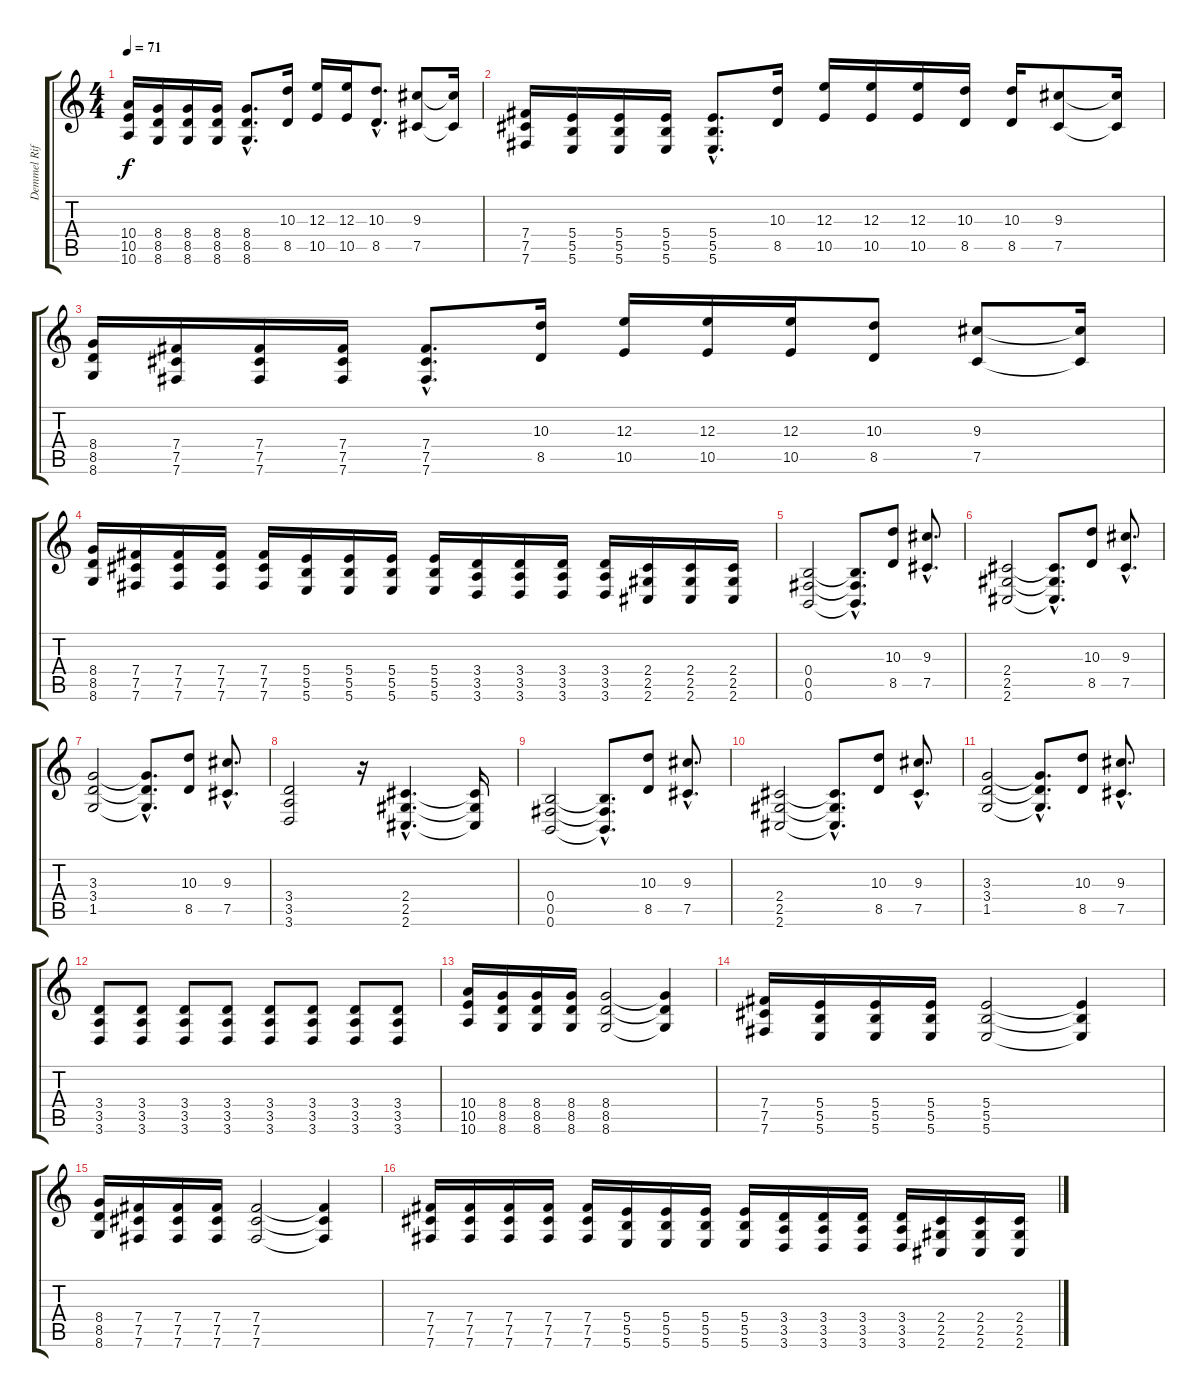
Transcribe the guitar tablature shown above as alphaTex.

\track ("Demmel Riff" "Demmel Rif") {instrument overdrivenguitar}
\staff {score tabs}
\tuning (Db4 Ab3 E3 B2 Gb2 B1) {hide}
\ts (4 4)
\tempo 71
\clef g2
\ks c
(10.4 10.5 10.6).16{dy f} (8.4 8.5 8.6).16 (8.4 8.5 8.6).16 (8.4 8.5 8.6).16 (8.4{hac} 8.5{hac} 8.6{hac}).8{d} (10.3 8.5).16 (12.3 10.5).16 (12.3 10.5).16 (10.3{hac} 8.5{hac}).8{d} (9.3 7.5).8 (9.3{t} 7.5{t}).16 |
(7.4 7.5 7.6).16 (5.4 5.5 5.6).16 (5.4 5.5 5.6).16 (5.4 5.5 5.6).16 (5.4{hac} 5.5{hac} 5.6{hac}).8{d} (10.3 8.5).16 (12.3 10.5).16 (12.3 10.5).16 (12.3 10.5).16 (10.3 8.5).16 (10.3 8.5).16 (9.3 7.5).8 (9.3{t} 7.5{t}).16 |
(8.4 8.5 8.6).16 (7.4 7.5 7.6).16 (7.4 7.5 7.6).16 (7.4 7.5 7.6).16 (7.4{hac} 7.5{hac} 7.6{hac}).8{d} (10.3 8.5).16 (12.3 10.5).16 (12.3 10.5).16 (12.3 10.5).16 (10.3 8.5).8 (9.3 7.5).8 (9.3{t} 7.5{t}).16 |
(8.4 8.5 8.6).16 (7.4 7.5 7.6).16 (7.4 7.5 7.6).16 (7.4 7.5 7.6).16 (7.4 7.5 7.6).16 (5.4 5.5 5.6).16 (5.4 5.5 5.6).16 (5.4 5.5 5.6).16 (5.4 5.5 5.6).16 (3.4 3.5 3.6).16 (3.4 3.5 3.6).16 (3.4 3.5 3.6).16 (3.4 3.5 3.6).16 (2.4 2.5 2.6).16 (2.4 2.5 2.6).16 (2.4 2.5 2.6).16 |
(0.4 0.5 0.6).2 (0.4{hac t} 0.5{hac t} 0.6{hac t}).8{d} (10.3 8.5).8 (9.3{hac} 7.5{hac}).8{d} |
(2.4 2.5 2.6).2 (2.4{hac t} 2.5{hac t} 2.6{hac t}).8{d} (10.3 8.5).8 (9.3{hac} 7.5{hac}).8{d} |
(3.3 3.4 1.5).2 (3.3{hac t} 3.4{hac t} 1.5{hac t}).8{d} (10.3 8.5).8 (9.3{hac} 7.5{hac}).8{d} |
(3.4 3.5 3.6).2 r.16 (2.4{hac} 2.5{hac} 2.6{hac}).4{d} (2.4{t} 2.5{t} 2.6{t}).16 |
(0.4 0.5 0.6).2 (0.4{hac t} 0.5{hac t} 0.6{hac t}).8{d} (10.3 8.5).8 (9.3{hac} 7.5{hac}).8{d} |
(2.4 2.5 2.6).2 (2.4{hac t} 2.5{hac t} 2.6{hac t}).8{d} (10.3 8.5).8 (9.3{hac} 7.5{hac}).8{d} |
(3.3 3.4 1.5).2 (3.3{hac t} 3.4{hac t} 1.5{hac t}).8{d} (10.3 8.5).8 (9.3{hac} 7.5{hac}).8{d} |
(3.4 3.5 3.6).8 (3.4 3.5 3.6).8 (3.4 3.5 3.6).8 (3.4 3.5 3.6).8 (3.4 3.5 3.6).8 (3.4 3.5 3.6).8 (3.4 3.5 3.6).8 (3.4 3.5 3.6).8 |
(10.4 10.5 10.6).16 (8.4 8.5 8.6).16 (8.4 8.5 8.6).16 (8.4 8.5 8.6).16 (8.4 8.5 8.6).2 (8.4{t} 8.5{t} 8.6{t}).4 |
(7.4 7.5 7.6).16 (5.4 5.5 5.6).16 (5.4 5.5 5.6).16 (5.4 5.5 5.6).16 (5.4 5.5 5.6).2 (5.4{t} 5.5{t} 5.6{t}).4 |
(8.4 8.5 8.6).16 (7.4 7.5 7.6).16 (7.4 7.5 7.6).16 (7.4 7.5 7.6).16 (7.4 7.5 7.6).2 (7.4{t} 7.5{t} 7.6{t}).4 |
(7.4 7.5 7.6).16 (7.4 7.5 7.6).16 (7.4 7.5 7.6).16 (7.4 7.5 7.6).16 (7.4 7.5 7.6).16 (5.4 5.5 5.6).16 (5.4 5.5 5.6).16 (5.4 5.5 5.6).16 (5.4 5.5 5.6).16 (3.4 3.5 3.6).16 (3.4 3.5 3.6).16 (3.4 3.5 3.6).16 (3.4 3.5 3.6).16 (2.4 2.5 2.6).16 (2.4 2.5 2.6).16 (2.4 2.5 2.6).16
